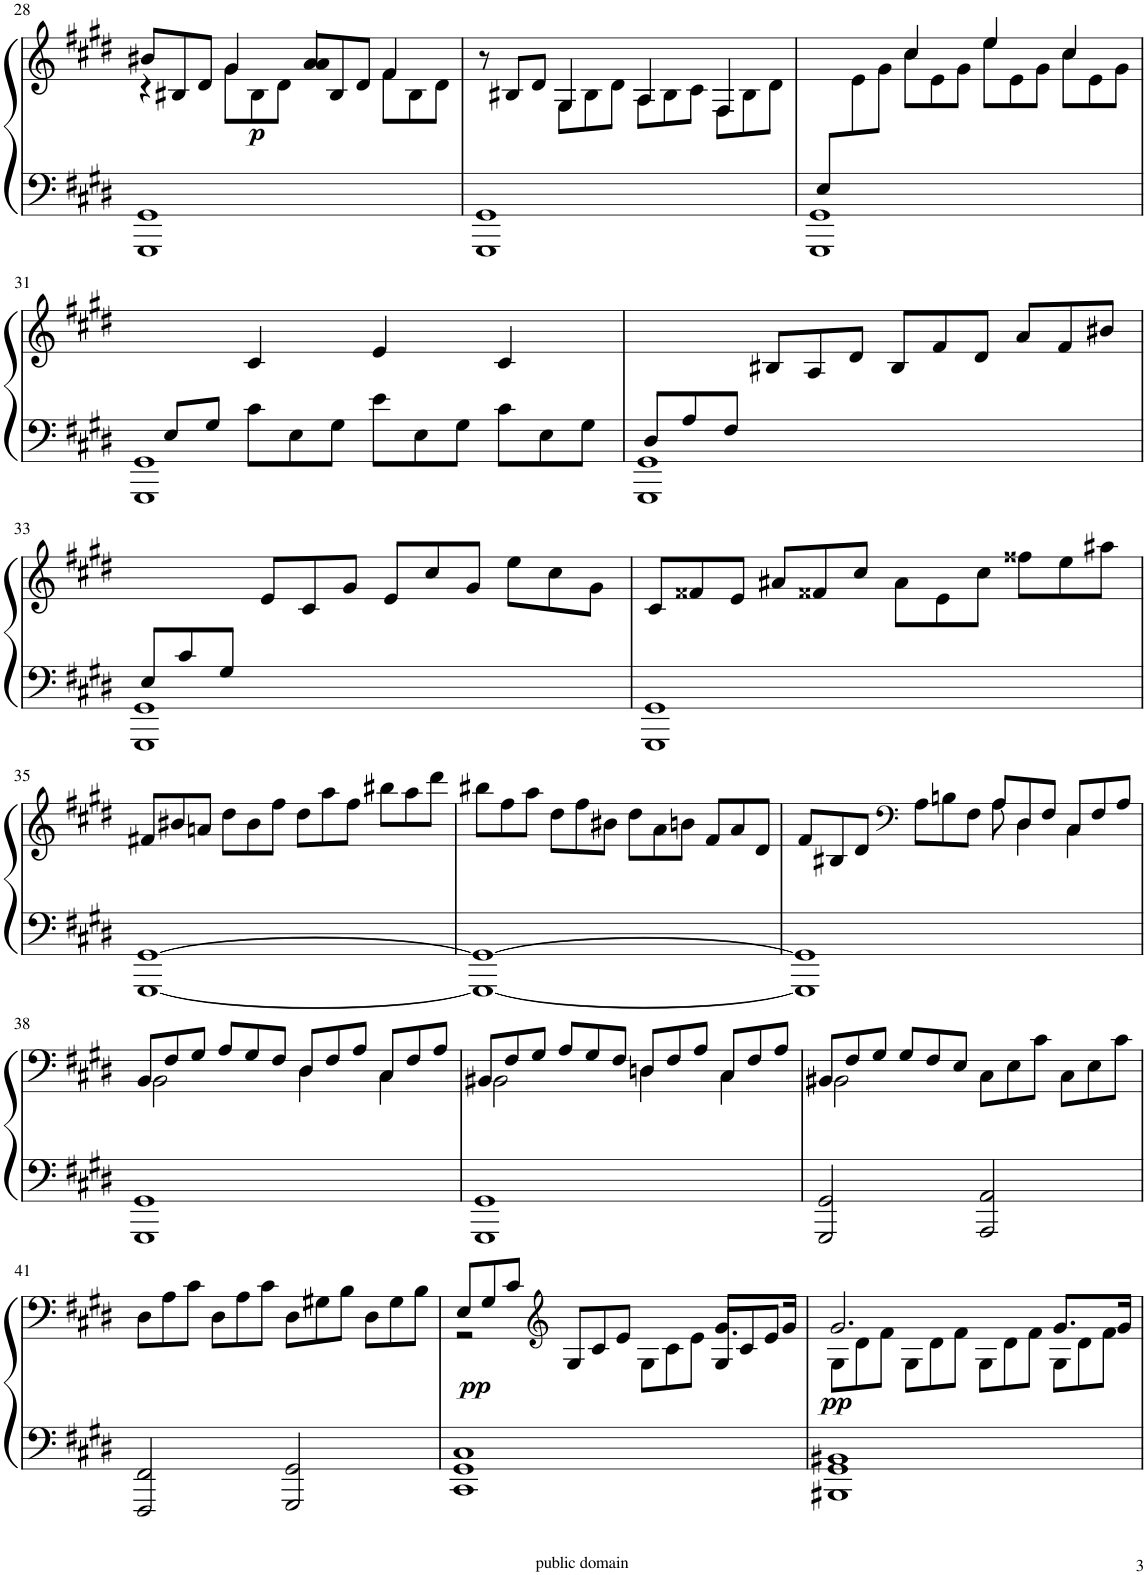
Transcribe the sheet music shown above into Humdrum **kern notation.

**kern	**kern	**dynam
*part1	*part1	*part1
*staff2	*staff1	*staff1/2
*I"Piano	*	*
*I'Pno	*	*
!!LO:PB:g=z
*clefF4	*clefG2	*
*k[f#c#g#d#]	*k[f#c#g#d#]	*
*M4/4	*M4/4	*
*	*Xtuplet	*
=28	=28	=28
*	*^	*
!	!	!	!LO:DY:b
1GGG# 1GG#	12b#X/L	4r	p
.	12B#X/	.	.
.	12d#/J	.	.
.	12g#\L	4g#/	.
.	12B#\	.	.
.	12d#\J	.	.
.	12a/L	4a/	.
.	12B#/	.	.
.	12d#/J	.	.
.	12f#\L	4f#/	.
.	12B#\	.	.
.	12d#\J	.	.
=29	=29	=29	=29
1GGG# 1GG#	12r	4ryy	.
.	12B#X/L	.	.
.	12d#/J	.	.
.	12G#\L	4G#/	.
.	12B#\	.	.
.	12d#\J	.	.
.	12A\L	4A/	.
.	12B#\	.	.
.	12c#\J	.	.
.	12F#\L	4F#/	.
.	12B#\	.	.
.	12d#\J	.	.
=30	=30	=30	=30
*Xtuplet	*	*	*
*^	*	*	*
12E/L	1GGG# 1GG#	12ryy	4ryy	.
12%11ryy	.	12e\	.	.
.	.	12g#\J	.	.
.	.	12cc#\L	4cc#/	.
.	.	12e\	.	.
.	.	12g#\J	.	.
.	.	12ee\L	4ee/	.
.	.	12e\	.	.
.	.	12g#\J	.	.
.	.	12cc#\L	4cc#/	.
.	.	12e\	.	.
.	.	12g#\J	.	.
*	*	*v	*v	*
!!LO:LB:g=z
=31	=31	=31	=31
1GGG# 1GG#	12ryy	4ryy	.
.	12E/L	.	.
.	12G#/J	.	.
.	12c#\L	4c#/	.
.	12E\	.	.
.	12G#\J	.	.
.	12e\L	4e/	.
.	12E\	.	.
.	12G#\J	.	.
.	12c#\L	4c#/	.
.	12E\	.	.
.	12G#\J	.	.
=32	=32	=32	=32
1GGG# 1GG#	12D#/L	4ryy	.
.	12A/	.	.
.	12F#/J	.	.
.	4ryy	12B#X/L	.
.	.	12A/	.
.	.	12d#/J	.
.	2ryy	12B#/L	.
.	.	12f#/	.
.	.	12d#/J	.
.	.	12a/L	.
.	.	12f#/	.
.	.	12b#X/J	.
!!LO:LB:g=z
=33	=33	=33	=33
1GGG# 1GG#	12E/L	4ryy	.
.	12c#/	.	.
.	12G#/J	.	.
.	4ryy	12e/L	.
.	.	12c#/	.
.	.	12g#/J	.
.	2ryy	12e/L	.
.	.	12cc#/	.
.	.	12g#/J	.
.	.	12ee\L	.
.	.	12cc#\	.
.	.	12g#\J	.
*v	*v	*	*
=34	=34	=34
1GGG# 1GG#	12c#/L	.
.	12f##X/	.
.	12e/J	.
.	12a#X/L	.
.	12f##X/	.
.	12cc#/J	.
.	12a#\L	.
.	12e\	.
.	12cc#\J	.
.	12ff##X\L	.
.	12ee\	.
.	12aa#X\J	.
!!LO:LB:g=z
=35	=35	=35
[1GGG# [1GG#	12f#X/L	.
.	12b#X/	.
.	12an/J	.
.	12dd#\L	.
.	12b#\	.
.	12ff#\J	.
.	12dd#\L	.
.	12aa\	.
.	12ff#\J	.
.	12bb#X\L	.
.	12aa\	.
.	12ddd#\J	.
=36	=36	=36
1GGG#_ 1GG#_	12bb#X\L	.
.	12ff#\	.
.	12aa\J	.
.	12dd#\L	.
.	12ff#\	.
.	12b#X\J	.
.	12dd#\L	.
.	12a\	.
.	12bn\J	.
.	12f#/L	.
.	12a/	.
.	12d#/J	.
=37	=37	=37
*	*^	*
1GGG#] 1GG#]	12f#/L	2ryy	.
.	12B#X/	.	.
.	12d#/J	.	.
*	*clefF4	*	*
.	12A\L	.	.
.	12Bn\	.	.
.	12F#\J	.	.
.	12A/L	12A\	.
.	12D#/	6D#\	.
.	12F#/J	.	.
.	12C#/L	4C#\	.
.	12F#/	.	.
.	12A/J	.	.
!!LO:LB:g=z	!!
=38	=38	=38	=38
1GGG# 1GG#	12BB/L	2BB\	.
.	12F#/	.	.
.	12G#/J	.	.
.	12A/L	.	.
.	12G#/	.	.
.	12F#/J	.	.
.	12D#/L	4D#\	.
.	12F#/	.	.
.	12A/J	.	.
.	12C#/L	4C#\	.
.	12F#/	.	.
.	12A/J	.	.
=39	=39	=39	=39
1GGG# 1GG#	12BB#X/L	2BB#\	.
.	12F#/	.	.
.	12G#/J	.	.
.	12A/L	.	.
.	12G#/	.	.
.	12F#/J	.	.
.	12Dn/L	4Dn\	.
.	12F#/	.	.
.	12A/J	.	.
.	12C#/L	4C#\	.
.	12F#/	.	.
.	12A/J	.	.
=40	=40	=40	=40
2GGG#/ 2GG#/	12BB#X/L	2BB#\	.
.	12F#/	.	.
.	12G#/J	.	.
.	12G#/L	.	.
.	12F#/	.	.
.	12E/J	.	.
2AAA/ 2AA/	12C#\L	2ryy	.
.	12E\	.	.
.	12c#\J	.	.
.	12C#\L	.	.
.	12E\	.	.
.	12c#\J	.	.
*	*v	*v	*
!!LO:LB:g=z
=41	=41	=41
2FFF#/ 2FF#/	12D#\L	.
.	12A\	.
.	12c#\J	.
.	12D#\L	.
.	12A\	.
.	12c#\J	.
2GGG#/ 2GG#/	12D#\L	.
.	12G#X\	.
.	12B\J	.
.	12D#\L	.
.	12G#\	.
.	12B\J	.
=42	=42	=42
*	*^	*
!	!	!	!LO:DY:b
1CC# 1GG# 1C#	12E/L	2r	pp
.	12G#/	.	.
.	12c#/J	.	.
*	*clefG2	*	*
.	12G#/L	.	.
.	12c#/	.	.
.	12e/J	.	.
!	!	!	!LO:DY:b
.	12G#\L	4ryy	pp
.	12c#\	.	.
.	12e\J	.	.
.	12G#/L	8.g#/L	.
.	12c#/	.	.
.	12e/J	.	.
.	.	16g#/Jk	.
=43	=43	=43	=43
1BBB#X 1GG# 1BB#X	2.g#/	12G#\L	.
.	.	12d#\	.
.	.	12f#\J	.
.	.	12G#\L	.
.	.	12d#\	.
.	.	12f#\J	.
.	.	12G#\L	.
.	.	12d#\	.
.	.	12f#\J	.
.	8.g#/L	12G#\L	.
.	.	12d#\	.
.	.	12f#\J	.
.	16g#/Jk	.	.
*	*v	*v	*
=	=	=
*-	*-	*-
